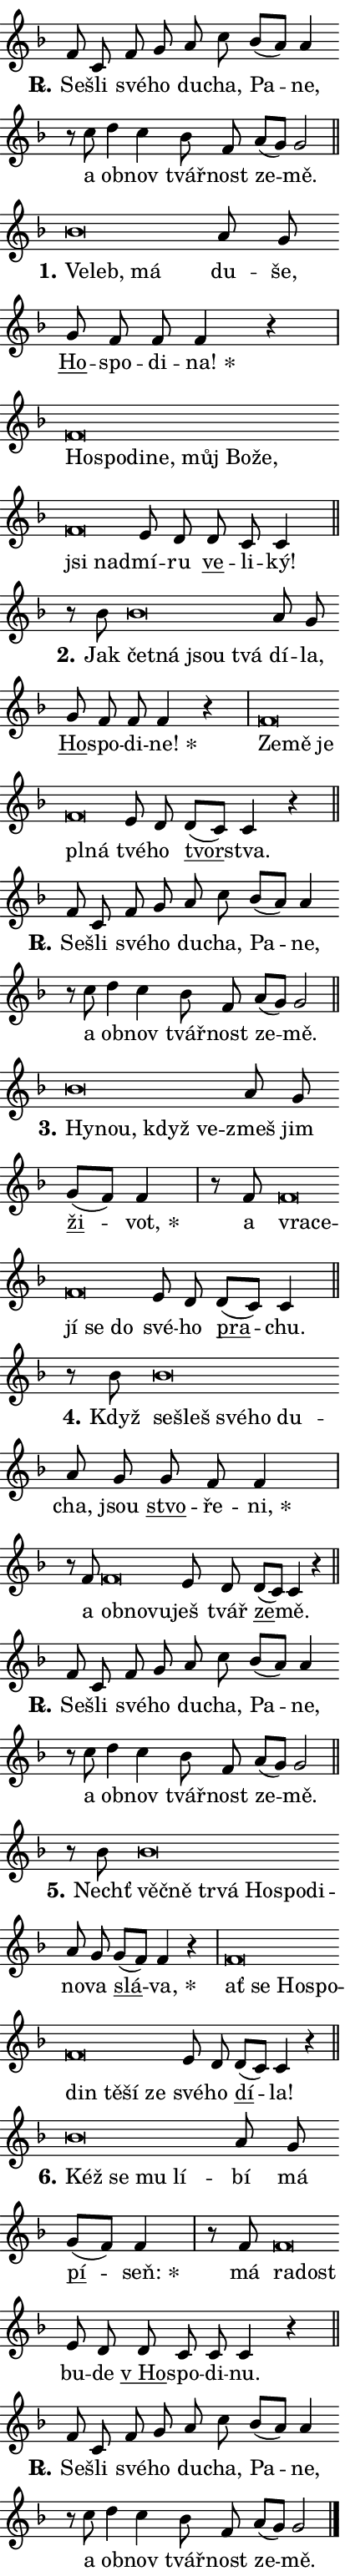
\version "2.24.0"
\header { tagline = "" }
\paper {
  indent = 0\cm
  top-margin = 0\cm
  right-margin = 0.13\cm % to fit lyric hyphens
  bottom-margin = 0\cm
  left-margin = 0\cm
  paper-width = 7\cm
  page-breaking = #ly:one-page-breaking
  system-system-spacing.basic-distance = #11
  score-system-spacing.basic-distance = #11
  ragged-last = ##f
}


%% Author: Thomas Morley
%% https://lists.gnu.org/archive/html/lilypond-user/2020-05/msg00002.html
#(define (line-position grob)
"Returns position of @var[grob} in current system:
   @code{'start}, if at first time-step
   @code{'end}, if at last time-step
   @code{'middle} otherwise
"
  (let* ((col (ly:item-get-column grob))
         (ln (ly:grob-object col 'left-neighbor))
         (rn (ly:grob-object col 'right-neighbor))
         (col-to-check-left (if (ly:grob? ln) ln col))
         (col-to-check-right (if (ly:grob? rn) rn col))
         (break-dir-left
           (and
             (ly:grob-property col-to-check-left 'non-musical #f)
             (ly:item-break-dir col-to-check-left)))
         (break-dir-right
           (and
             (ly:grob-property col-to-check-right 'non-musical #f)
             (ly:item-break-dir col-to-check-right))))
        (cond ((eqv? 1 break-dir-left) 'start)
              ((eqv? -1 break-dir-right) 'end)
              (else 'middle))))

#(define (tranparent-at-line-position vctor)
  (lambda (grob)
  "Relying on @code{line-position} select the relevant enry from @var{vctor}.
Used to determine transparency,"
    (case (line-position grob)
      ((end) (not (vector-ref vctor 0)))
      ((middle) (not (vector-ref vctor 1)))
      ((start) (not (vector-ref vctor 2))))))

noteHeadBreakVisibility =
#(define-music-function (break-visibility)(vector?)
"Makes @code{NoteHead}s transparent relying on @var{break-visibility}"
#{
  \override NoteHead.transparent =
    #(tranparent-at-line-position break-visibility)
#})

#(define delete-ledgers-for-transparent-note-heads
  (lambda (grob)
    "Reads whether a @code{NoteHead} is transparent.
If so this @code{NoteHead} is removed from @code{'note-heads} from
@var{grob}, which is supposed to be @code{LedgerLineSpanner}.
As a result ledgers are not printed for this @code{NoteHead}"
    (let* ((nhds-array (ly:grob-object grob 'note-heads))
           (nhds-list
             (if (ly:grob-array? nhds-array)
                 (ly:grob-array->list nhds-array)
                 '()))
           ;; Relies on the transparent-property being done before
           ;; Staff.LedgerLineSpanner.after-line-breaking is executed.
           ;; This is fragile ...
           (to-keep
             (remove
               (lambda (nhd)
                 (ly:grob-property nhd 'transparent #f))
               nhds-list)))
      ;; TODO find a better method to iterate over grob-arrays, similiar
      ;; to filter/remove etc for lists
      ;; For now rebuilt from scratch
      (set! (ly:grob-object grob 'note-heads)  '())
      (for-each
        (lambda (nhd)
          (ly:pointer-group-interface::add-grob grob 'note-heads nhd))
        to-keep))))

squashNotes = {
  \override NoteHead.X-extent = #'(-0.2 . 0.2)
  \override NoteHead.Y-extent = #'(-0.75 . 0)
  \override NoteHead.stencil =
    #(lambda (grob)
       (let ((pos (ly:grob-property grob 'staff-position)))
         (begin
           (if (< pos -7) (display "ERROR: Lower brevis then expected\n") (display "OK: Expected brevis position\n"))
           (if (<= pos -6) ly:text-interface::print ly:note-head::print))))
}
unSquashNotes = {
  \revert NoteHead.X-extent
  \revert NoteHead.Y-extent
  \revert NoteHead.stencil
}

hideNotes = \noteHeadBreakVisibility #begin-of-line-visible
unHideNotes = \noteHeadBreakVisibility #all-visible

% work-around for resetting accidentals
% https://lilypond.org/doc/v2.23/Documentation/notation/displaying-rhythms#unmetered-music
cadenzaMeasure = {
  \cadenzaOff
  \partial 1024 s1024
  \cadenzaOn
}

#(define-markup-command (accent layout props text) (markup?)
  "Underline accented syllable"
  (interpret-markup layout props
    #{\markup \override #'(offset . 4.3) \underline { #text }#}))

responsum = \markup \concat {
  "R" \hspace #-1.05 \path #0.1 #'((moveto 0 0.07) (lineto 0.9 0.8)) \hspace #0.05 "."
}

spaceSize = #0.6828661417322834 % exact space size for TeX Gyre Schola

\layout {
  \context {
    \Staff
    \remove "Time_signature_engraver"
    \override LedgerLineSpanner.after-line-breaking = #delete-ledgers-for-transparent-note-heads
  }
  \context {
    \Lyrics {
      \override LyricSpace.minimum-distance = \spaceSize
      \override LyricText.font-name = #"TeX Gyre Schola"
      \override LyricText.font-size = 1
      \override StanzaNumber.font-name = #"TeX Gyre Schola Bold"
      \override StanzaNumber.font-size = 1
    }
  }
  \context {
    \Score 
    \override NoteHead.text =
      #(lambda (grob) 
        (let ((pos (ly:grob-property grob 'staff-position)))
          #{\markup {
            \combine
              \halign #-0.55 \raise #(if (= pos -6) 0 0.5) \override #'(thickness . 2) \draw-line #'(3.2 . 0)
              \musicglyph "noteheads.sM1"
          }#}))
  }
}

% magnetic-lyrics.ily
%
%   written by
%     Jean Abou Samra <jean@abou-samra.fr>
%     Werner Lemberg <wl@gnu.org>
%
%   adapted by
%     Jiri Hon <jiri.hon@gmail.com>
%
% Version 2022-Apr-15

% https://www.mail-archive.com/lilypond-user@gnu.org/msg149350.html

#(define (Left_hyphen_pointer_engraver context)
   "Collect syllable-hyphen-syllable occurrences in lyrics and store
them in properties.  This engraver only looks to the left.  For
example, if the lyrics input is @code{foo -- bar}, it does the
following.

@itemize @bullet
@item
Set the @code{text} property of the @code{LyricHyphen} grob between
@q{foo} and @q{bar} to @code{foo}.

@item
Set the @code{left-hyphen} property of the @code{LyricText} grob with
text @q{foo} to the @code{LyricHyphen} grob between @q{foo} and
@q{bar}.
@end itemize

Use this auxiliary engraver in combination with the
@code{lyric-@/text::@/apply-@/magnetic-@/offset!} hook."
   (let ((hyphen #f)
         (text #f))
     (make-engraver
      (acknowledgers
       ((lyric-syllable-interface engraver grob source-engraver)
        (set! text grob)))
      (end-acknowledgers
       ((lyric-hyphen-interface engraver grob source-engraver)
        ;(when (not (grob::has-interface grob 'lyric-space-interface))
          (set! hyphen grob)));)
      ((stop-translation-timestep engraver)
       (when (and text hyphen)
         (ly:grob-set-object! text 'left-hyphen hyphen))
       (set! text #f)
       (set! hyphen #f)))))

#(define (lyric-text::apply-magnetic-offset! grob)
   "If the space between two syllables is less than the value in
property @code{LyricText@/.details@/.squash-threshold}, move the right
syllable to the left so that it gets concatenated with the left
syllable.

Use this function as a hook for
@code{LyricText@/.after-@/line-@/breaking} if the
@code{Left_@/hyphen_@/pointer_@/engraver} is active."
   (let ((hyphen (ly:grob-object grob 'left-hyphen #f)))
     (when hyphen
       (let ((left-text (ly:spanner-bound hyphen LEFT)))
         (when (grob::has-interface left-text 'lyric-syllable-interface)
           (let* ((common (ly:grob-common-refpoint grob left-text X))
                  (this-x-ext (ly:grob-extent grob common X))
                  (left-x-ext
                   (begin
                     ;; Trigger magnetism for left-text.
                     (ly:grob-property left-text 'after-line-breaking)
                     (ly:grob-extent left-text common X)))
                  ;; `delta` is the gap width between two syllables.
                  (delta (- (interval-start this-x-ext)
                            (interval-end left-x-ext)))
                  (details (ly:grob-property grob 'details))
                  (threshold (assoc-get 'squash-threshold details 0.2)))
             (when (< delta threshold)
               (let* (;; We have to manipulate the input text so that
                      ;; ligatures crossing syllable boundaries are not
                      ;; disabled.  For languages based on the Latin
                      ;; script this is essentially a beautification.
                      ;; However, for non-Western scripts it can be a
                      ;; necessity.
                      (lt (ly:grob-property left-text 'text))
                      (rt (ly:grob-property grob 'text))
                      (is-space (grob::has-interface hyphen 'lyric-space-interface))
                      (space (if is-space " " ""))
                      (extra-delta (if is-space spaceSize 0))
                      ;; Append new syllable.
                      (ltrt-space (if (and (string? lt) (string? rt))
                                (string-append lt space rt)
                                (make-concat-markup (list lt space rt))))
                      ;; Right-align `ltrt` to the right side.
                      (ltrt-space-markup (grob-interpret-markup
                               grob
                               (make-translate-markup
                                (cons (interval-length this-x-ext) 0)
                                (make-right-align-markup ltrt-space)))))
                 (begin
                   ;; Don't print `left-text`.
                   (ly:grob-set-property! left-text 'stencil #f)
                   ;; Set text and stencil (which holds all collected
                   ;; syllables so far) and shift it to the left.
                   (ly:grob-set-property! grob 'text ltrt-space)
                   (ly:grob-set-property! grob 'stencil ltrt-space-markup)
                   (ly:grob-translate-axis! grob (- (- delta extra-delta)) X))))))))))


#(define (lyric-hyphen::displace-bounds-first grob)
   ;; Make very sure this callback isn't triggered too early.
   (let ((left (ly:spanner-bound grob LEFT))
         (right (ly:spanner-bound grob RIGHT)))
     (ly:grob-property left 'after-line-breaking)
     (ly:grob-property right 'after-line-breaking)
     (ly:lyric-hyphen::print grob)))

squashThreshold = #0.4

\layout {
  \context {
    \Lyrics
    \consists #Left_hyphen_pointer_engraver
    \override LyricText.after-line-breaking =
      #lyric-text::apply-magnetic-offset!
    \override LyricHyphen.stencil = #lyric-hyphen::displace-bounds-first
    \override LyricText.details.squash-threshold = \squashThreshold
    \override LyricHyphen.minimum-distance = 0
    \override LyricHyphen.minimum-length = \squashThreshold
  }
}

squashText = \override LyricText.details.squash-threshold = 9999
unSquashText = \override LyricText.details.squash-threshold = \squashThreshold

leftText = \override LyricText.self-alignment-X = #LEFT
unLeftText = \revert LyricText.self-alignment-X

starOffset = #(lambda (grob) 
                (let ((x_offset (ly:self-alignment-interface::aligned-on-x-parent grob)))
                  (if (= x_offset 0) 0 (+ x_offset 1.2))))

star = #(define-music-function (syllable)(string?)
"Append star separator at the end of a syllable"
#{
  \once \override LyricText.X-offset = #starOffset
  \lyricmode { \markup {
    #syllable
    \override #'((font-name . "TeX Gyre Schola Bold")) \hspace #0.2 \lower #0.65 \larger "*"
  } }
#})

starAccent = #(define-music-function (syllable)(string?)
"Append star separator at the end of a syllable and make accent"
#{
  \once \override LyricText.X-offset = #starOffset
  \lyricmode { \markup {
    \accent #syllable
    \override #'((font-name . "TeX Gyre Schola Bold")) \hspace #0.2 \lower #0.65 \larger "*"
  } }
#})

breath = #(define-music-function (syllable)(string?)
"Append breathing indicator at the end of a syllable"
#{
  \lyricmode { \markup { #syllable "+" } }
#})

optionalBreath = #(define-music-function (syllable)(string?)
"Append optional breathing indicator at the end of a syllable"
#{
  \lyricmode { \markup { #syllable "(+)" } }
#})


\score {
    <<
        \new Voice = "melody" { \cadenzaOn \key f \major \relative { f'8 c f g a c \bar "" bes[( a)] a4 \bar "" r8 c d4 c \bar "" bes8 f \bar "" a[( g)] g2 \cadenzaMeasure \bar "||" \break } }
        \new Lyrics \lyricsto "melody" { \lyricmode { \set stanza = \responsum
Se -- šli své -- ho du -- cha, Pa -- ne, a ob -- nov tvář -- nost ze -- mě. } }
    >>
    \layout {}
}

\score {
    <<
        \new Voice = "melody" { \cadenzaOn \key f \major \relative { \squashNotes bes'\breve*1/16 \hideNotes \breve*1/16 \breve*1/16 \bar "" \unHideNotes \unSquashNotes a8 g \bar "" g f f f4 r \cadenzaMeasure \bar "|" \squashNotes f\breve*1/16 \hideNotes \breve*1/16 \bar "" \breve*1/16 \bar "" \breve*1/16 \bar "" \breve*1/16 \bar "" \breve*1/16 \bar "" \breve*1/16 \bar "" \breve*1/16 \breve*1/16 \bar "" \unHideNotes \unSquashNotes e8 d \bar "" d c c4 \cadenzaMeasure \bar "||" \break } }
        \new Lyrics \lyricsto "melody" { \lyricmode { \set stanza = "1."
\leftText Ve -- \squashText leb, má \unLeftText \unSquashText du -- še, \markup \accent Ho -- spo -- di -- \star na! \leftText Ho -- \squashText spo -- di -- ne, můj Bo -- že, jsi nad -- \unLeftText \unSquashText mí -- ru \markup \accent ve -- li -- ký! } }
    >>
    \layout {}
}

\score {
    <<
        \new Voice = "melody" { \cadenzaOn \key f \major \relative { r8 bes'8 \squashNotes bes\breve*1/16 \hideNotes \breve*1/16 \bar "" \breve*1/16 \breve*1/16 \bar "" \unHideNotes \unSquashNotes a8 g \bar "" g f f f4 r \cadenzaMeasure \bar "|" \squashNotes f\breve*1/16 \hideNotes \breve*1/16 \bar "" \breve*1/16 \bar "" \breve*1/16 \breve*1/16 \bar "" \unHideNotes \unSquashNotes e8 d \bar "" d[( c)] c4 r \cadenzaMeasure \bar "||" \break } }
        \new Lyrics \lyricsto "melody" { \lyricmode { \set stanza = "2."
Jak \leftText čet -- \squashText ná jsou tvá \unLeftText \unSquashText dí -- la, \markup \accent Ho -- spo -- di -- \star ne! \leftText Ze -- \squashText mě je pl -- ná \unLeftText \unSquashText tvé -- ho \markup \accent tvor -- stva. } }
    >>
    \layout {}
}

\score {
    <<
        \new Voice = "melody" { \cadenzaOn \key f \major \relative { f'8 c f g a c \bar "" bes[( a)] a4 \bar "" r8 c d4 c \bar "" bes8 f \bar "" a[( g)] g2 \cadenzaMeasure \bar "||" \break } }
        \new Lyrics \lyricsto "melody" { \lyricmode { \set stanza = \responsum
Se -- šli své -- ho du -- cha, Pa -- ne, a ob -- nov tvář -- nost ze -- mě. } }
    >>
    \layout {}
}

\score {
    <<
        \new Voice = "melody" { \cadenzaOn \key f \major \relative { \squashNotes bes'\breve*1/16 \hideNotes \breve*1/16 \bar "" \breve*1/16 \breve*1/16 \bar "" \unHideNotes \unSquashNotes a8 g \bar "" g[( f)] f4 \cadenzaMeasure \bar "|" r8 f8 \squashNotes f\breve*1/16 \hideNotes \breve*1/16 \bar "" \breve*1/16 \bar "" \breve*1/16 \breve*1/16 \bar "" \unHideNotes \unSquashNotes e8 d \bar "" d[( c)] c4 \cadenzaMeasure \bar "||" \break } }
        \new Lyrics \lyricsto "melody" { \lyricmode { \set stanza = "3."
\leftText Hy -- \squashText nou, když ve -- \unLeftText \unSquashText zmeš jim \markup \accent ži -- \star vot, a \leftText vra -- \squashText ce -- jí se do \unLeftText \unSquashText své -- ho \markup \accent pra -- chu. } }
    >>
    \layout {}
}

\score {
    <<
        \new Voice = "melody" { \cadenzaOn \key f \major \relative { r8 bes'8 \squashNotes bes\breve*1/16 \hideNotes \breve*1/16 \bar "" \breve*1/16 \bar "" \breve*1/16 \breve*1/16 \bar "" \unHideNotes \unSquashNotes a8 g \bar "" g f f4 \cadenzaMeasure \bar "|" r8 f8 \squashNotes f\breve*1/16 \hideNotes \breve*1/16 \breve*1/16 \bar "" \unHideNotes \unSquashNotes e8 d \bar "" d[( c)] c4 r \cadenzaMeasure \bar "||" \break } }
        \new Lyrics \lyricsto "melody" { \lyricmode { \set stanza = "4."
Když \leftText se -- \squashText šleš své -- ho du -- \unLeftText \unSquashText cha, jsou \markup \accent stvo -- ře -- \star ni, a \leftText ob -- \squashText no -- vu -- \unLeftText \unSquashText ješ tvář \markup \accent ze -- mě. } }
    >>
    \layout {}
}

\score {
    <<
        \new Voice = "melody" { \cadenzaOn \key f \major \relative { f'8 c f g a c \bar "" bes[( a)] a4 \bar "" r8 c d4 c \bar "" bes8 f \bar "" a[( g)] g2 \cadenzaMeasure \bar "||" \break } }
        \new Lyrics \lyricsto "melody" { \lyricmode { \set stanza = \responsum
Se -- šli své -- ho du -- cha, Pa -- ne, a ob -- nov tvář -- nost ze -- mě. } }
    >>
    \layout {}
}

\score {
    <<
        \new Voice = "melody" { \cadenzaOn \key f \major \relative { r8 bes'8 \squashNotes bes\breve*1/16 \hideNotes \breve*1/16 \bar "" \breve*1/16 \bar "" \breve*1/16 \bar "" \breve*1/16 \bar "" \breve*1/16 \breve*1/16 \bar "" \unHideNotes \unSquashNotes a8 g \bar "" g[( f)] f4 r \cadenzaMeasure \bar "|" \squashNotes f\breve*1/16 \hideNotes \breve*1/16 \bar "" \breve*1/16 \bar "" \breve*1/16 \bar "" \breve*1/16 \bar "" \breve*1/16 \bar "" \breve*1/16 \breve*1/16 \bar "" \unHideNotes \unSquashNotes e8 d \bar "" d[( c)] c4 r \cadenzaMeasure \bar "||" \break } }
        \new Lyrics \lyricsto "melody" { \lyricmode { \set stanza = "5."
Nechť \leftText věč -- \squashText ně tr -- vá Ho -- spo -- di -- \unLeftText \unSquashText no -- va \markup \accent slá -- \star va, \leftText ať \squashText se Ho -- spo -- din tě -- ší ze \unLeftText \unSquashText své -- ho \markup \accent dí -- la! } }
    >>
    \layout {}
}

\score {
    <<
        \new Voice = "melody" { \cadenzaOn \key f \major \relative { \squashNotes bes'\breve*1/16 \hideNotes \breve*1/16 \bar "" \breve*1/16 \breve*1/16 \bar "" \unHideNotes \unSquashNotes a8 g \bar "" g[( f)] f4 \cadenzaMeasure \bar "|" r8 f8 \squashNotes f\breve*1/16 \hideNotes \breve*1/16 \bar "" \unHideNotes \unSquashNotes e8 d \bar "" d c c c4 r \cadenzaMeasure \bar "||" \break } }
        \new Lyrics \lyricsto "melody" { \lyricmode { \set stanza = "6."
\leftText Kéž \squashText se mu lí -- \unLeftText \unSquashText bí má \markup \accent pí -- \star seň: má \leftText ra -- \squashText dost \unLeftText \unSquashText bu -- de \markup \accent "v Ho" -- spo -- di -- nu. } }
    >>
    \layout {}
}

\score {
    <<
        \new Voice = "melody" { \cadenzaOn \key f \major \relative { f'8 c f g a c \bar "" bes[( a)] a4 \bar "" r8 c d4 c \bar "" bes8 f \bar "" a[( g)] g2 \cadenzaMeasure \bar "||" \break } \bar "|." }
        \new Lyrics \lyricsto "melody" { \lyricmode { \set stanza = \responsum
Se -- šli své -- ho du -- cha, Pa -- ne, a ob -- nov tvář -- nost ze -- mě. } }
    >>
    \layout {}
}
